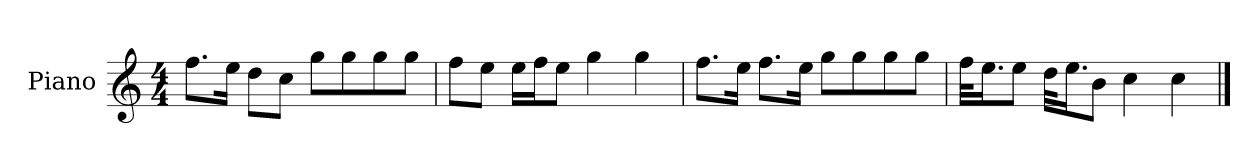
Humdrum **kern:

**kern
*part1
*staff1
*I"Piano
*I'P-no
*clefG2
*k[]
*M4/4
*MM90
=1
8.ff\L
16ee\Jk
8dd\L
8cc\J
8gg\L
8gg\
8gg\
8gg\J
=2
8ff\L
8ee\J
16ee\LL
16ff\J
8ee\J
4gg\
4gg\
=3
8.ff\L
16ee\Jk
8.ff\L
16ee\Jk
8gg\L
8gg\
8gg\
8gg\J
=4
32ff\KLL
16.ee\J
8ee\J
32dd\KLL
16.ee\J
8b\J
4cc\
4cc\
==
*-
